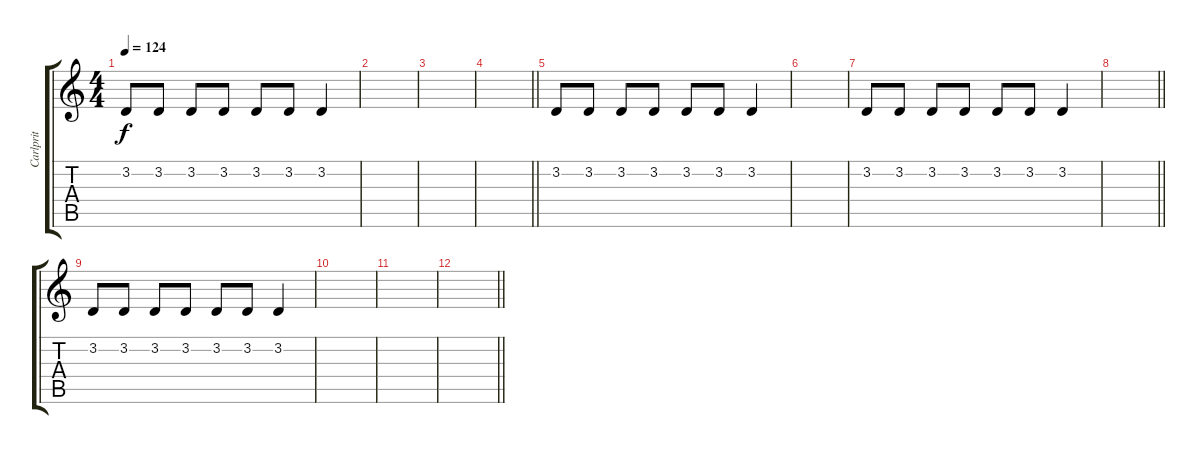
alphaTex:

\track ("Carlprit" "Carlprit") {instrument lead6voice}
\staff {score tabs}
\tuning (E4 B3 G3 D3 A2 E2) {hide}
\ts (4 4)
\tempo 124
\clef g2
\ks c
3.2.8{dy f} 3.2.8 3.2.8 3.2.8 3.2.8 3.2.8 3.2.4 |
|
|
\barLineRight lightlight
|
3.2.8 3.2.8 3.2.8 3.2.8 3.2.8 3.2.8 3.2.4 |
|
3.2.8 3.2.8 3.2.8 3.2.8 3.2.8 3.2.8 3.2.4 |
\barLineRight lightlight
|
3.2.8 3.2.8 3.2.8 3.2.8 3.2.8 3.2.8 3.2.4 |
|
|
\barLineRight lightlight
